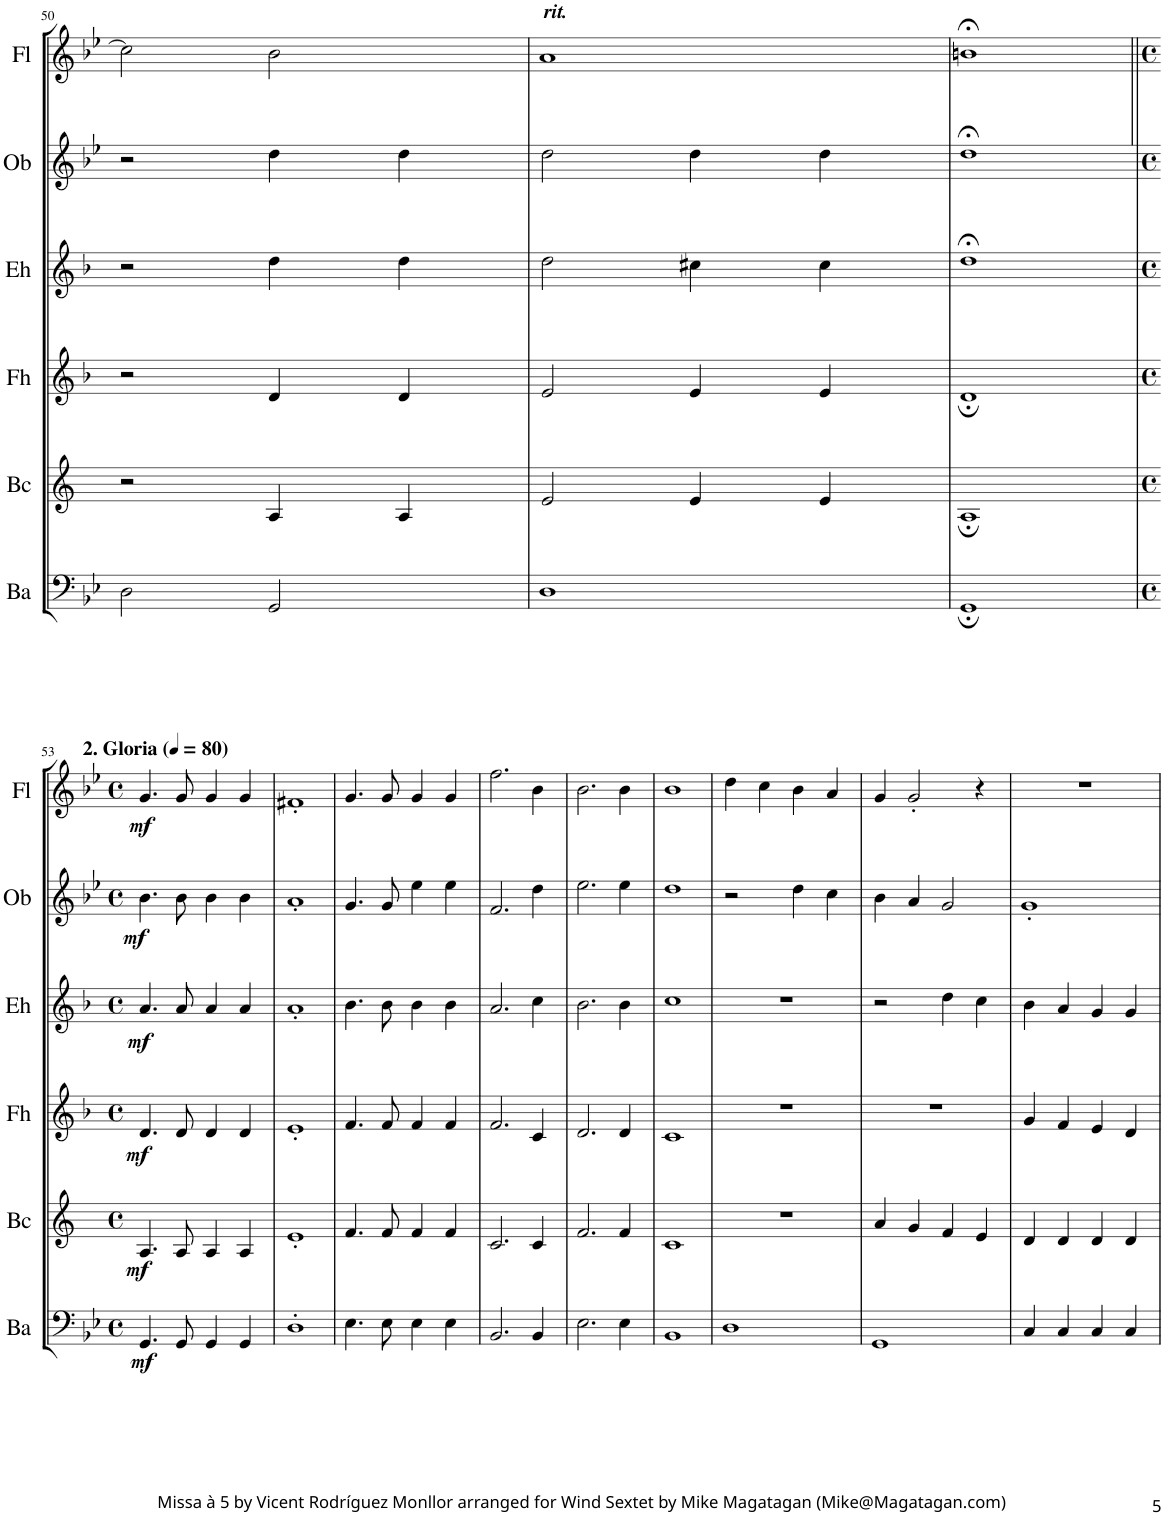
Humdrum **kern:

**kern	**dynam	**kern	**dynam	**kern	**dynam	**kern	**dynam	**kern	**dynam	**kern	**dynam
*part6	*part6	*part5	*part5	*part4	*part4	*part3	*part3	*part2	*part2	*part1	*part1
*staff6	*staff6	*staff5	*staff5	*staff4	*staff4	*staff3	*staff3	*staff2	*staff2	*staff1	*staff1
*I"Bassoon	*	*I"Bass Clarinet	*	*I"Horn in F	*	*I"English Horn	*	*I"Oboe	*	*I"Flute	*
*I'Ba	*	*I'Bc	*	*	*	*I'Eh	*	*I'Ob	*	*I'Fl	*
!!LO:PB:g=z
*clefF4	*	*clefG2	*	*clefG2	*	*clefG2	*	*clefG2	*	*clefG2	*
*	*	*Trd8c14	*	*Trd4c7	*	*Trd4c7	*	*	*	*	*
*k[b-e-]	*	*k[]	*	*k[b-]	*	*k[b-]	*	*k[b-e-]	*	*k[b-e-]	*
*M2/2	*	*M2/2	*	*M2/2	*	*M2/2	*	*M2/2	*	*M2/2	*
*met(c|)	*	*met(c|)	*	*met(c|)	*	*met(c|)	*	*met(c|)	*	*met(c|)	*
=50	=50	=50	=50	=50	=50	=50	=50	=50	=50	=50	=50
2D\	.	2r	.	2r	.	2r	.	2r	.	2cc\]	.
2GG/	.	4A/	.	4d/	.	4dd\	.	4dd\	.	2b-\	.
.	.	4A/	.	4d/	.	4dd\	.	4dd\	.	.	.
=51	=51	=51	=51	=51	=51	=51	=51	=51	=51	=51	=51
!	!	!	!	!	!	!	!	!	!	!LO:TX:a:Bi:t=rit.	!
1D	.	2e/	.	2e/	.	2dd\	.	2dd\	.	1a	.
.	.	4e/	.	4e/	.	4cc#X\	.	4dd\	.	.	.
.	.	4e/	.	4e/	.	4cc#\	.	4dd\	.	.	.
=52	=52	=52	=52	=52	=52	=52	=52	=52	=52	=52	=52
1GG;	.	1A;	.	1d;	.	1dd;<	.	1dd;<	.	1bn;<	.
!!LO:LB:g=z
=53||	=53||	=53||	=53||	=53||	=53||	=53||	=53||	=53||	=53||	=53||	=53||
*M4/4	*	*M4/4	*	*M4/4	*	*M4/4	*	*M4/4	*	*M4/4	*
*met(c)	*	*met(c)	*	*met(c)	*	*met(c)	*	*met(c)	*	*met(c)	*
*	*	*	*	*	*	*	*	*	*	*MM80	*
!	!	!	!	!	!	!	!	!	!	!LO:TX:a:B:t=2. Gloria	!
!	!LO:DY:b	!	!LO:DY:b	!	!LO:DY:b	!	!LO:DY:b	!	!LO:DY:b	!	!LO:DY:b
4.GG/	mf	4.A/	mf	4.d/	mf	4.a/	mf	4.b-\	mf	4.g/	mf
8GG/	.	8A/	.	8d/	.	8a/	.	8b-\	.	8g/	.
4GG/	.	4A/	.	4d/	.	4a/	.	4b-\	.	4g/	.
4GG/	.	4A/	.	4d/	.	4a/	.	4b-\	.	4g/	.
=54	=54	=54	=54	=54	=54	=54	=54	=54	=54	=54	=54
1D'	.	1e'	.	1e'	.	1a'	.	1a'	.	1f#X'	.
=55	=55	=55	=55	=55	=55	=55	=55	=55	=55	=55	=55
4.E-\	.	4.f/	.	4.f/	.	4.b-\	.	4.g/	.	4.g/	.
8E-\	.	8f/	.	8f/	.	8b-\	.	8g/	.	8g/	.
4E-\	.	4f/	.	4f/	.	4b-\	.	4ee-\	.	4g/	.
4E-\	.	4f/	.	4f/	.	4b-\	.	4ee-\	.	4g/	.
=56	=56	=56	=56	=56	=56	=56	=56	=56	=56	=56	=56
2.BB-/	.	2.c/	.	2.f/	.	2.a/	.	2.f/	.	2.ff\	.
4BB-/	.	4c/	.	4c/	.	4cc\	.	4dd\	.	4b-\	.
=57	=57	=57	=57	=57	=57	=57	=57	=57	=57	=57	=57
2.E-\	.	2.f/	.	2.d/	.	2.b-\	.	2.ee-\	.	2.b-\	.
4E-\	.	4f/	.	4d/	.	4b-\	.	4ee-\	.	4b-\	.
=58	=58	=58	=58	=58	=58	=58	=58	=58	=58	=58	=58
1BB-	.	1c	.	1c	.	1cc	.	1dd	.	1b-	.
=59	=59	=59	=59	=59	=59	=59	=59	=59	=59	=59	=59
1D	.	1r	.	1r	.	1r	.	2r	.	4dd\	.
.	.	.	.	.	.	.	.	.	.	4cc\	.
.	.	.	.	.	.	.	.	4dd\	.	4b-\	.
.	.	.	.	.	.	.	.	4cc\	.	4a/	.
=60	=60	=60	=60	=60	=60	=60	=60	=60	=60	=60	=60
1GG	.	4a/	.	1r	.	2r	.	4b-\	.	4g/	.
.	.	4g/	.	.	.	.	.	4a/	.	2g'/	.
.	.	4f/	.	.	.	4dd\	.	2g/	.	.	.
.	.	4e/	.	.	.	4cc\	.	.	.	4r	.
=61	=61	=61	=61	=61	=61	=61	=61	=61	=61	=61	=61
4C/	.	4d/	.	4g/	.	4b-\	.	1g'	.	1r	.
4C/	.	4d/	.	4f/	.	4a/	.	.	.	.	.
4C/	.	4d/	.	4e/	.	4g/	.	.	.	.	.
4C/	.	4d/	.	4d/	.	4g/	.	.	.	.	.
=	=	=	=	=	=	=	=	=	=	=	=
*-	*-	*-	*-	*-	*-	*-	*-	*-	*-	*-	*-
